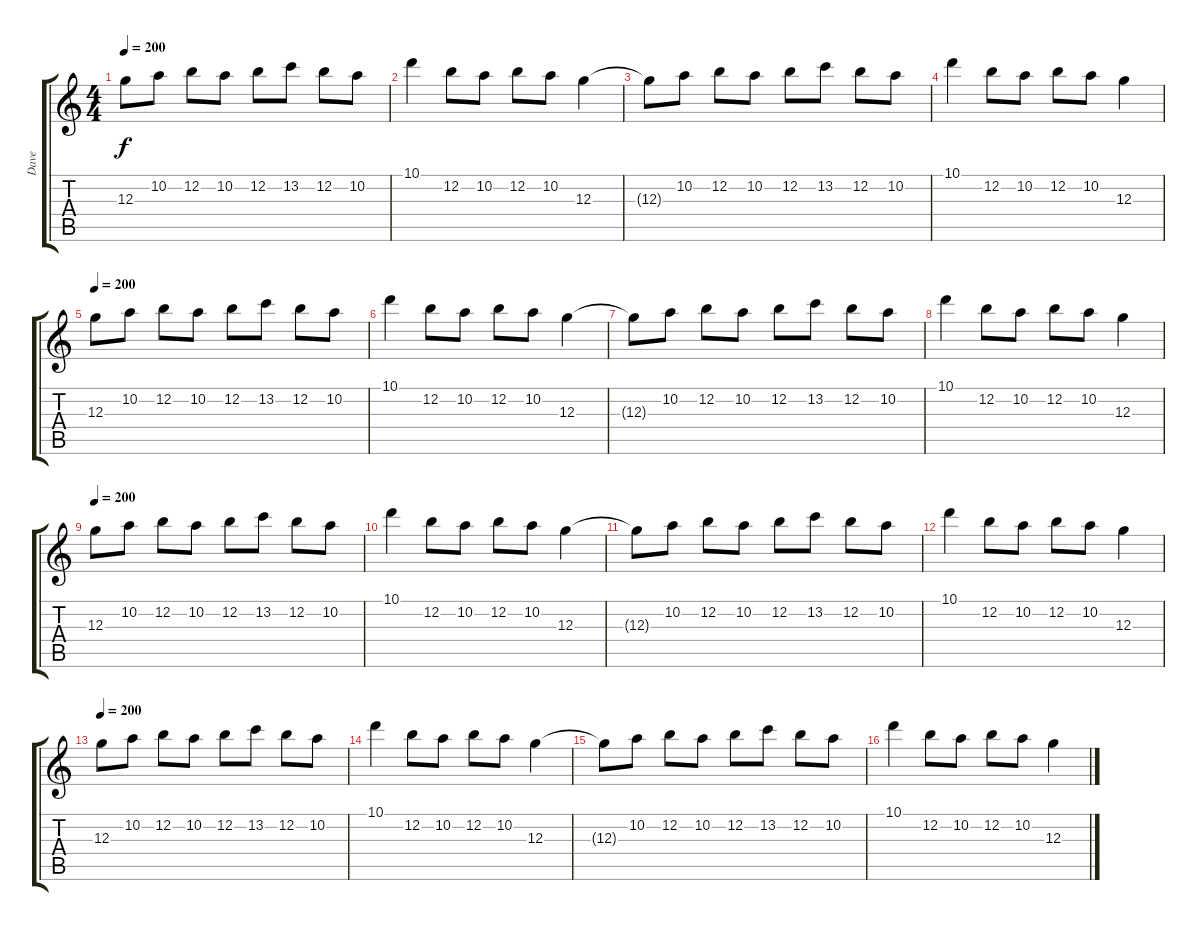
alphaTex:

\track ("Dave" "Dave") {instrument distortionguitar}
\staff {score tabs}
\tuning (E4 B3 G3 D3 A2 E2) {hide}
\ts (4 4)
\tempo 200
\clef g2
\ks c
12.3.8{dy f} 10.2.8 12.2.8 10.2.8 12.2.8 13.2.8 12.2.8 10.2.8 |
10.1.4 12.2.8 10.2.8 12.2.8 10.2.8 12.3.4 |
12.3{t}.8 10.2.8 12.2.8 10.2.8 12.2.8 13.2.8 12.2.8 10.2.8 |
10.1.4 12.2.8 10.2.8 12.2.8 10.2.8 12.3.4 |
\tempo 200
12.3.8 10.2.8 12.2.8 10.2.8 12.2.8 13.2.8 12.2.8 10.2.8 |
10.1.4 12.2.8 10.2.8 12.2.8 10.2.8 12.3.4 |
12.3{t}.8 10.2.8 12.2.8 10.2.8 12.2.8 13.2.8 12.2.8 10.2.8 |
10.1.4 12.2.8 10.2.8 12.2.8 10.2.8 12.3.4 |
\tempo 200
12.3.8 10.2.8 12.2.8 10.2.8 12.2.8 13.2.8 12.2.8 10.2.8 |
10.1.4 12.2.8 10.2.8 12.2.8 10.2.8 12.3.4 |
12.3{t}.8 10.2.8 12.2.8 10.2.8 12.2.8 13.2.8 12.2.8 10.2.8 |
10.1.4 12.2.8 10.2.8 12.2.8 10.2.8 12.3.4 |
\tempo 200
12.3.8 10.2.8 12.2.8 10.2.8 12.2.8 13.2.8 12.2.8 10.2.8 |
10.1.4 12.2.8 10.2.8 12.2.8 10.2.8 12.3.4 |
12.3{t}.8 10.2.8 12.2.8 10.2.8 12.2.8 13.2.8 12.2.8 10.2.8 |
10.1.4 12.2.8 10.2.8 12.2.8 10.2.8 12.3.4
